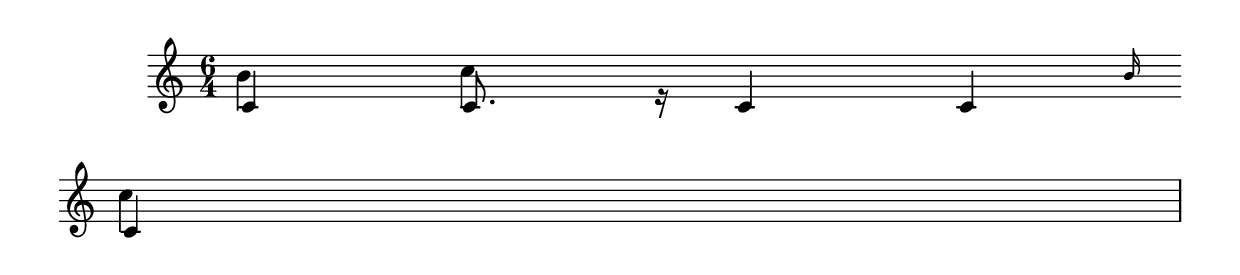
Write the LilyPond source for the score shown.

\header{
  texidoc = "If a floating grace spacing section attaches to a note
across a line break, it gets attached to the end of line."
}


\version "2.14.0"

\layout {
  \context {
    \Score
    \override SpacingSpanner #'strict-grace-spacing = ##t
  }
}

\score {
 <<

  \new Staff <<

    \new Voice {
      \time 6/4    s2
      s2 \bar "" \break
      s2
    }

    \new Voice {
      b'4
      \afterGrace c''4 {b'16}
      s4
      s4
      c''4
    }
    \new Voice {
      c'4
      c'8.
      r16
      c'4
      c'4
      c'4
    }
  >>
>>
}

